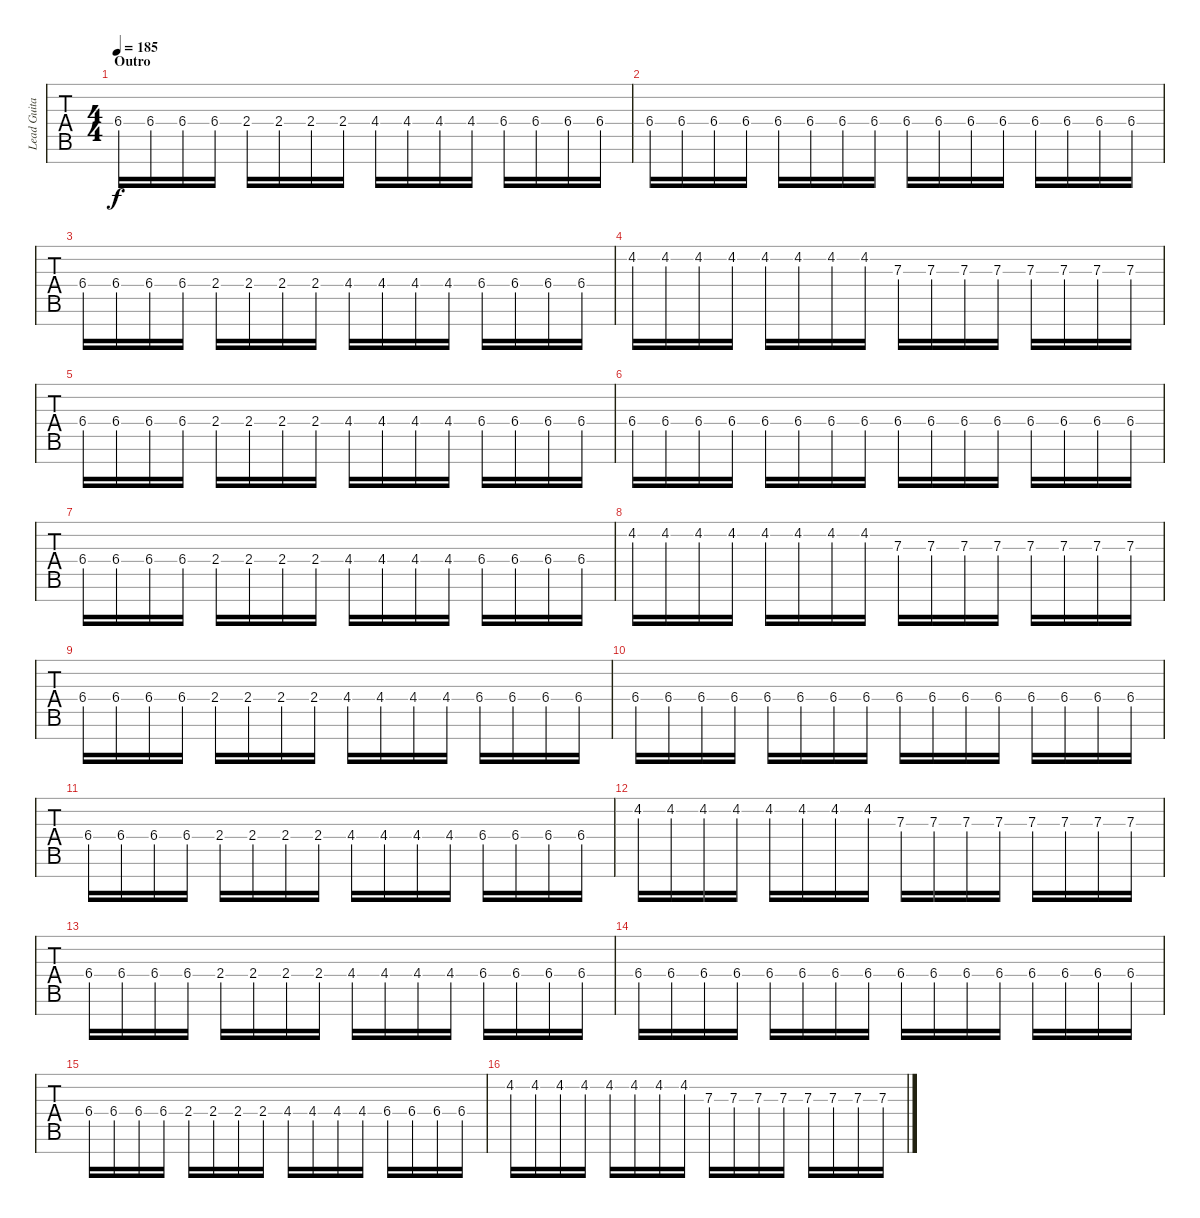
\track ("Lead Guitar" "Lead Guita") {instrument distortionguitar}
\staff {tabs}
\tuning (F4 C4 G3 Eb3 Bb2 F2 C2) {hide}
\ts (4 4)
\section ("" "Outro")
\tempo 185
\clef g2
\ks c
6.4.16{dy f} 6.4.16 6.4.16 6.4.16 2.4.16 2.4.16 2.4.16 2.4.16 4.4.16 4.4.16 4.4.16 4.4.16 6.4.16 6.4.16 6.4.16 6.4.16 |
6.4.16 6.4.16 6.4.16 6.4.16 6.4.16 6.4.16 6.4.16 6.4.16 6.4.16 6.4.16 6.4.16 6.4.16 6.4.16 6.4.16 6.4.16 6.4.16 |
6.4.16 6.4.16 6.4.16 6.4.16 2.4.16 2.4.16 2.4.16 2.4.16 4.4.16 4.4.16 4.4.16 4.4.16 6.4.16 6.4.16 6.4.16 6.4.16 |
4.2.16 4.2.16 4.2.16 4.2.16 4.2.16 4.2.16 4.2.16 4.2.16 7.3.16 7.3.16 7.3.16 7.3.16 7.3.16 7.3.16 7.3.16 7.3.16 |
6.4.16 6.4.16 6.4.16 6.4.16 2.4.16 2.4.16 2.4.16 2.4.16 4.4.16 4.4.16 4.4.16 4.4.16 6.4.16 6.4.16 6.4.16 6.4.16 |
6.4.16 6.4.16 6.4.16 6.4.16 6.4.16 6.4.16 6.4.16 6.4.16 6.4.16 6.4.16 6.4.16 6.4.16 6.4.16 6.4.16 6.4.16 6.4.16 |
6.4.16 6.4.16 6.4.16 6.4.16 2.4.16 2.4.16 2.4.16 2.4.16 4.4.16 4.4.16 4.4.16 4.4.16 6.4.16 6.4.16 6.4.16 6.4.16 |
4.2.16 4.2.16 4.2.16 4.2.16 4.2.16 4.2.16 4.2.16 4.2.16 7.3.16 7.3.16 7.3.16 7.3.16 7.3.16 7.3.16 7.3.16 7.3.16 |
6.4.16 6.4.16 6.4.16 6.4.16 2.4.16 2.4.16 2.4.16 2.4.16 4.4.16 4.4.16 4.4.16 4.4.16 6.4.16 6.4.16 6.4.16 6.4.16 |
6.4.16 6.4.16 6.4.16 6.4.16 6.4.16 6.4.16 6.4.16 6.4.16 6.4.16 6.4.16 6.4.16 6.4.16 6.4.16 6.4.16 6.4.16 6.4.16 |
6.4.16 6.4.16 6.4.16 6.4.16 2.4.16 2.4.16 2.4.16 2.4.16 4.4.16 4.4.16 4.4.16 4.4.16 6.4.16 6.4.16 6.4.16 6.4.16 |
4.2.16 4.2.16 4.2.16 4.2.16 4.2.16 4.2.16 4.2.16 4.2.16 7.3.16 7.3.16 7.3.16 7.3.16 7.3.16 7.3.16 7.3.16 7.3.16 |
6.4.16 6.4.16 6.4.16 6.4.16 2.4.16 2.4.16 2.4.16 2.4.16 4.4.16 4.4.16 4.4.16 4.4.16 6.4.16 6.4.16 6.4.16 6.4.16 |
6.4.16 6.4.16 6.4.16 6.4.16 6.4.16 6.4.16 6.4.16 6.4.16 6.4.16 6.4.16 6.4.16 6.4.16 6.4.16 6.4.16 6.4.16 6.4.16 |
6.4.16 6.4.16 6.4.16 6.4.16 2.4.16 2.4.16 2.4.16 2.4.16 4.4.16 4.4.16 4.4.16 4.4.16 6.4.16 6.4.16 6.4.16 6.4.16 |
4.2.16 4.2.16 4.2.16 4.2.16 4.2.16 4.2.16 4.2.16 4.2.16 7.3.16 7.3.16 7.3.16 7.3.16 7.3.16 7.3.16 7.3.16 7.3.16
